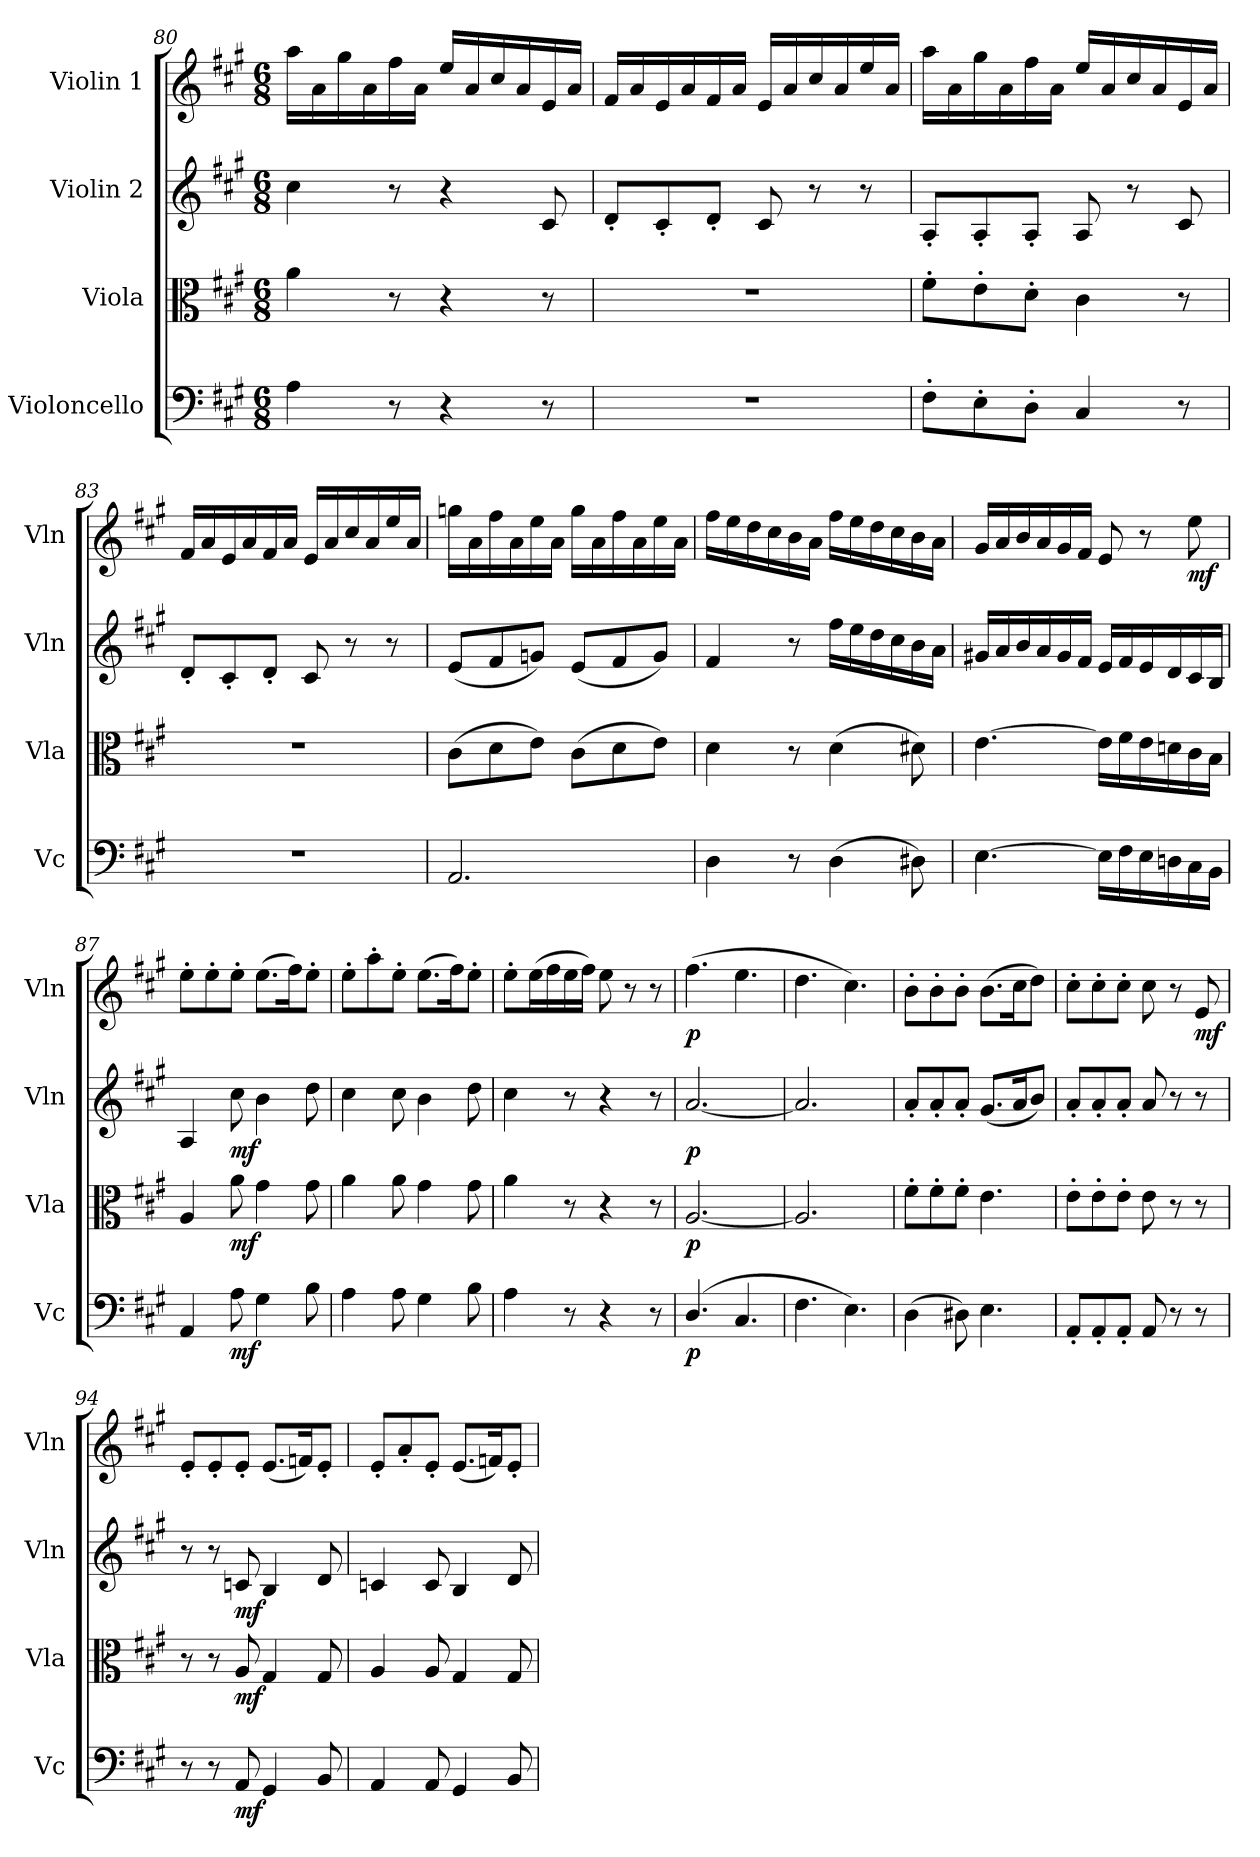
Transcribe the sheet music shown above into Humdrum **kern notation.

**kern	**dynam	**kern	**dynam	**kern	**dynam	**kern	**dynam
*part4	*part4	*part3	*part3	*part2	*part2	*part1	*part1
*staff4	*staff4	*staff3	*staff3	*staff2	*staff2	*staff1	*staff1
*I"Violoncello	*	*I"Viola	*	*I"Violin 2	*	*I"Violin 1	*
*I'Vc	*	*I'Vla	*	*I'Vln	*	*I'Vln	*
!!LO:LB:g=z
*clefF4	*	*clefC3	*	*clefG2	*	*clefG2	*
*k[f#c#g#]	*	*k[f#c#g#]	*	*k[f#c#g#]	*	*k[f#c#g#]	*
*M6/8	*	*M6/8	*	*M6/8	*	*M6/8	*
=80	=80	=80	=80	=80	=80	=80	=80
4A\	.	4a\	.	4cc#\	.	16aa\LL	.
.	.	.	.	.	.	16a\	.
.	.	.	.	.	.	16gg#\	.
.	.	.	.	.	.	16a\	.
8r	.	8r	.	8r	.	16ff#\	.
.	.	.	.	.	.	16a\JJ	.
4r	.	4r	.	4r	.	16ee/LL	.
.	.	.	.	.	.	16a/	.
.	.	.	.	.	.	16cc#/	.
.	.	.	.	.	.	16a/	.
8r	.	8r	.	8c#/	.	16e/	.
.	.	.	.	.	.	16a/JJ	.
=81	=81	=81	=81	=81	=81	=81	=81
2.r	.	2.r	.	8d'/L	.	16f#/LL	.
.	.	.	.	.	.	16a/	.
.	.	.	.	8c#'/	.	16e/	.
.	.	.	.	.	.	16a/	.
.	.	.	.	8d'/J	.	16f#/	.
.	.	.	.	.	.	16a/JJ	.
.	.	.	.	8c#/	.	16e/LL	.
.	.	.	.	.	.	16a/	.
.	.	.	.	8r	.	16cc#/	.
.	.	.	.	.	.	16a/	.
.	.	.	.	8r	.	16ee/	.
.	.	.	.	.	.	16a/JJ	.
=82	=82	=82	=82	=82	=82	=82	=82
8F#'\L	.	8f#'\L	.	8A'/L	.	16aa\LL	.
.	.	.	.	.	.	16a\	.
8E'\	.	8e'\	.	8A'/	.	16gg#\	.
.	.	.	.	.	.	16a\	.
8D'\J	.	8d'\J	.	8A'/J	.	16ff#\	.
.	.	.	.	.	.	16a\JJ	.
4C#/	.	4c#\	.	8A/	.	16ee/LL	.
.	.	.	.	.	.	16a/	.
.	.	.	.	8r	.	16cc#/	.
.	.	.	.	.	.	16a/	.
8r	.	8r	.	8c#/	.	16e/	.
.	.	.	.	.	.	16a/JJ	.
!!LO:LB:g=z
=83	=83	=83	=83	=83	=83	=83	=83
2.r	.	2.r	.	8d'/L	.	16f#/LL	.
.	.	.	.	.	.	16a/	.
.	.	.	.	8c#'/	.	16e/	.
.	.	.	.	.	.	16a/	.
.	.	.	.	8d'/J	.	16f#/	.
.	.	.	.	.	.	16a/JJ	.
.	.	.	.	8c#/	.	16e/LL	.
.	.	.	.	.	.	16a/	.
.	.	.	.	8r	.	16cc#/	.
.	.	.	.	.	.	16a/	.
.	.	.	.	8r	.	16ee/	.
.	.	.	.	.	.	16a/JJ	.
=84	=84	=84	=84	=84	=84	=84	=84
2.AA/	.	(>8c#\L	.	(<8e/L	.	16ggn\LL	.
.	.	.	.	.	.	16a\	.
.	.	8d\	.	8f#/	.	16ff#\	.
.	.	.	.	.	.	16a\	.
.	.	8e\J)	.	8gn/J)	.	16ee\	.
.	.	.	.	.	.	16a\JJ	.
.	.	(>8c#\L	.	(<8e/L	.	16gg\LL	.
.	.	.	.	.	.	16a\	.
.	.	8d\	.	8f#/	.	16ff#\	.
.	.	.	.	.	.	16a\	.
.	.	8e\J)	.	8g/J)	.	16ee\	.
.	.	.	.	.	.	16a\JJ	.
=85	=85	=85	=85	=85	=85	=85	=85
4D\	.	4d\	.	4f#/	.	16ff#\LL	.
.	.	.	.	.	.	16ee\	.
.	.	.	.	.	.	16dd\	.
.	.	.	.	.	.	16cc#\	.
8r	.	8r	.	8r	.	16b\	.
.	.	.	.	.	.	16a\JJ	.
(>4D\	.	(>4d\	.	16ff#\LL	.	16ff#\LL	.
.	.	.	.	16ee\	.	16ee\	.
.	.	.	.	16dd\	.	16dd\	.
.	.	.	.	16cc#\	.	16cc#\	.
8D#X\)	.	8d#X\)	.	16b\	.	16b\	.
.	.	.	.	16a\JJ	.	16a\JJ	.
!!LO:LB:g=z
=86	=86	=86	=86	=86	=86	=86	=86
[4.E\	.	[4.e\	.	16g#X/LL	.	16g#/LL	.
.	.	.	.	16a/	.	16a/	.
.	.	.	.	16b/	.	16b/	.
.	.	.	.	16a/	.	16a/	.
.	.	.	.	16g#/	.	16g#/	.
.	.	.	.	16f#/JJ	.	16f#/JJ	.
16E\LL]	.	16e\LL]	.	16e/LL	.	8e/	.
16F#\	.	16f#\	.	16f#/	.	.	.
16E\	.	16e\	.	16e/	.	8r	.
16Dn\	.	16dn\	.	16d/	.	.	.
!	!	!	!	!	!	!	!LO:DY:b
16C#\	.	16c#\	.	16c#/	.	8ee\	mf
16BB\JJ	.	16B\JJ	.	16B/JJ	.	.	.
=87	=87	=87	=87	=87	=87	=87	=87
4AA/	.	4A/	.	4A/	.	8ee'\L	.
.	.	.	.	.	.	8ee'\	.
!	!LO:DY:b	!	!LO:DY:b	!	!LO:DY:b	!	!
8A\	mf	8a\	mf	8cc#\	mf	8ee'\J	.
4G#\	.	4g#\	.	4b\	.	(>8.ee\L	.
.	.	.	.	.	.	16ff#\K)	.
8B\	.	8g#\	.	8dd\	.	8ee'\J	.
=88	=88	=88	=88	=88	=88	=88	=88
4A\	.	4a\	.	4cc#\	.	8ee'\L	.
.	.	.	.	.	.	8aa'\	.
8A\	.	8a\	.	8cc#\	.	8ee'\J	.
4G#\	.	4g#\	.	4b\	.	(>8.ee\L	.
.	.	.	.	.	.	16ff#\K)	.
8B\	.	8g#\	.	8dd\	.	8ee'\J	.
!!LO:LB:g=z
=89	=89	=89	=89	=89	=89	=89	=89
4A\	.	4a\	.	4cc#\	.	8ee'\L	.
.	.	.	.	.	.	(>16ee\L	.
.	.	.	.	.	.	16ff#\	.
8r	.	8r	.	8r	.	16ee\	.
.	.	.	.	.	.	16ff#\JJ)	.
4r	.	4r	.	4r	.	8ee\	.
.	.	.	.	.	.	8r	.
8r	.	8r	.	8r	.	8r	.
=90	=90	=90	=90	=90	=90	=90	=90
!	!LO:DY:b	!	!LO:DY:b	!	!LO:DY:b	!	!LO:DY:b
(>4.D/	p	[2.A/	p	[2.a/	p	(>4.ff#\	p
4.C#/	.	.	.	.	.	4.ee\	.
=91	=91	=91	=91	=91	=91	=91	=91
4.F#\	.	2.A/]	.	2.a/]	.	4.dd\	.
4.E\)	.	.	.	.	.	4.cc#\)	.
=92	=92	=92	=92	=92	=92	=92	=92
(>4D\	.	8f#'\L	.	8a'/L	.	8b'\L	.
.	.	8f#'\	.	8a'/	.	8b'\	.
8D#X\)	.	8f#'\J	.	8a'/J	.	8b'\J	.
4.E\	.	4.e\	.	(<8.g#/L	.	(>8.b\L	.
.	.	.	.	16a/K	.	16cc#\K	.
.	.	.	.	8b/J)	.	8dd\J)	.
=93	=93	=93	=93	=93	=93	=93	=93
8AA'/L	.	8e'\L	.	8a'/L	.	8cc#'\L	.
8AA'/	.	8e'\	.	8a'/	.	8cc#'\	.
8AA'/J	.	8e'\J	.	8a'/J	.	8cc#'\J	.
8AA/	.	8e\	.	8a/	.	8cc#\	.
8r	.	8r	.	8r	.	8r	.
!	!	!	!	!	!	!	!LO:DY:b
8r	.	8r	.	8r	.	8e/	mf
!!LO:PB:g=z
=94	=94	=94	=94	=94	=94	=94	=94
8r	.	8r	.	8r	.	8e'/L	.
8r	.	8r	.	8r	.	8e'/	.
!	!LO:DY:b	!	!LO:DY:b	!	!LO:DY:b	!	!
8AA/	mf	8A/	mf	8cn/	mf	8e'/J	.
4GG#/	.	4G#/	.	4B/	.	(<8.e/L	.
.	.	.	.	.	.	16fn/K)	.
8BB/	.	8G#/	.	8d/	.	8e'/J	.
=95	=95	=95	=95	=95	=95	=95	=95
4AA/	.	4A/	.	4cn/	.	8e'/L	.
.	.	.	.	.	.	8a'/	.
8AA/	.	8A/	.	8c/	.	8e'/J	.
4GG#/	.	4G#/	.	4B/	.	(<8.e/L	.
.	.	.	.	.	.	16fn/K)	.
8BB/	.	8G#/	.	8d/	.	8e'/J	.
=	=	=	=	=	=	=	=
*-	*-	*-	*-	*-	*-	*-	*-
